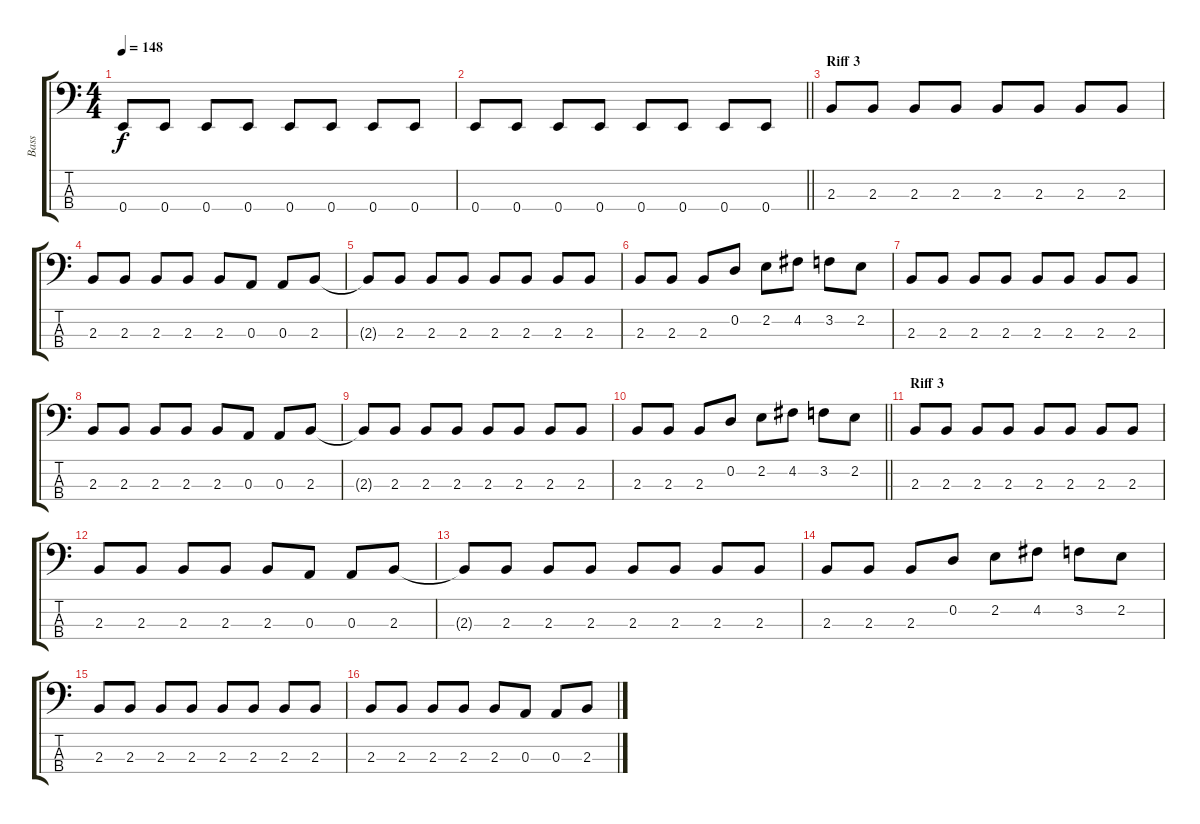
\track ("Bass" "Bass") {instrument electricbasspick}
\staff {score tabs}
\tuning (G2 D2 A1 E1) {hide}
\ts (4 4)
\tempo 148
\clef f4
\ks c
0.4{t}.8{dy f} 0.4.8 0.4.8 0.4.8 0.4.8 0.4.8 0.4.8 0.4.8 |
\barLineRight lightlight
0.4.8 0.4.8 0.4.8 0.4.8 0.4.8 0.4.8 0.4.8 0.4.8 |
\section ("" "Riff 3")
2.3.8 2.3.8 2.3.8 2.3.8 2.3.8 2.3.8 2.3.8 2.3.8 |
2.3.8 2.3.8 2.3.8 2.3.8 2.3.8 0.3.8 0.3.8 2.3.8 |
2.3{t}.8 2.3.8 2.3.8 2.3.8 2.3.8 2.3.8 2.3.8 2.3.8 |
2.3.8 2.3.8 2.3.8 0.2.8 2.2.8 4.2.8 3.2.8 2.2.8 |
2.3.8 2.3.8 2.3.8 2.3.8 2.3.8 2.3.8 2.3.8 2.3.8 |
2.3.8 2.3.8 2.3.8 2.3.8 2.3.8 0.3.8 0.3.8 2.3.8 |
2.3{t}.8 2.3.8 2.3.8 2.3.8 2.3.8 2.3.8 2.3.8 2.3.8 |
\barLineRight lightlight
2.3.8 2.3.8 2.3.8 0.2.8 2.2.8 4.2.8 3.2.8 2.2.8 |
\section ("" "Riff 3")
2.3.8 2.3.8 2.3.8 2.3.8 2.3.8 2.3.8 2.3.8 2.3.8 |
2.3.8 2.3.8 2.3.8 2.3.8 2.3.8 0.3.8 0.3.8 2.3.8 |
2.3{t}.8 2.3.8 2.3.8 2.3.8 2.3.8 2.3.8 2.3.8 2.3.8 |
2.3.8 2.3.8 2.3.8 0.2.8 2.2.8 4.2.8 3.2.8 2.2.8 |
2.3.8 2.3.8 2.3.8 2.3.8 2.3.8 2.3.8 2.3.8 2.3.8 |
2.3.8 2.3.8 2.3.8 2.3.8 2.3.8 0.3.8 0.3.8 2.3.8
